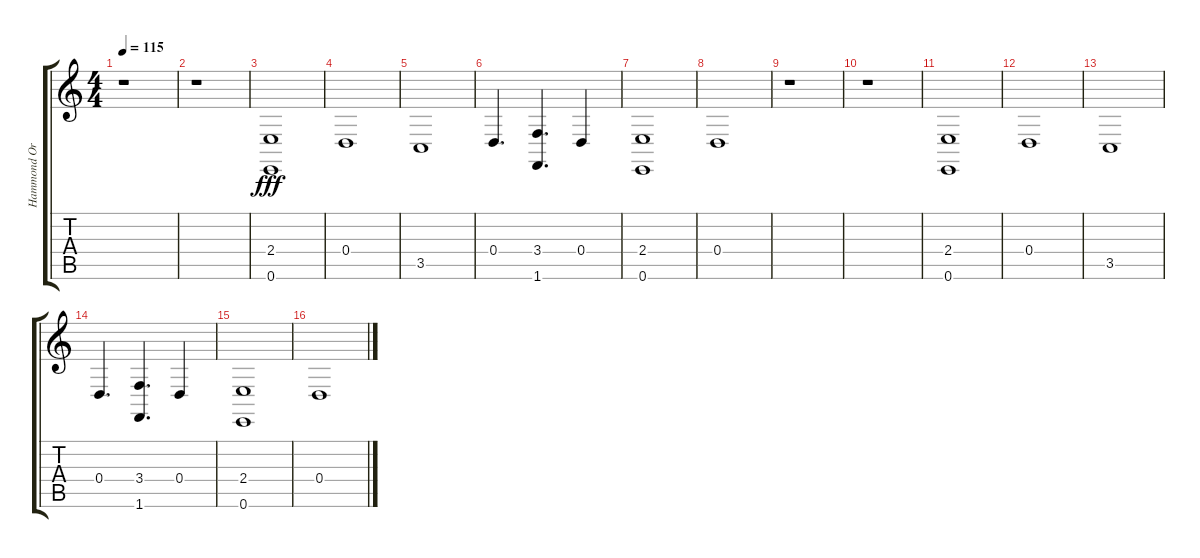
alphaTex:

\track ("Hammond Organ" "Hammond Or") {instrument drawbarorgan}
\staff {score tabs}
\tuning (E4 B3 G3 D3 A2 E2) {hide}
\ts (4 4)
\tempo 115
\clef g2
\ks c
r.1{dy fff} |
r.1 |
(2.4 0.6).1 |
0.4.1 |
3.5.1 |
0.4.4{d} (3.4 1.6).4{d} 0.4.4 |
(2.4 0.6).1 |
0.4.1 |
r.1 |
r.1 |
(2.4 0.6).1 |
0.4.1 |
3.5.1 |
0.4.4{d} (3.4 1.6).4{d} 0.4.4 |
(2.4 0.6).1 |
0.4.1
